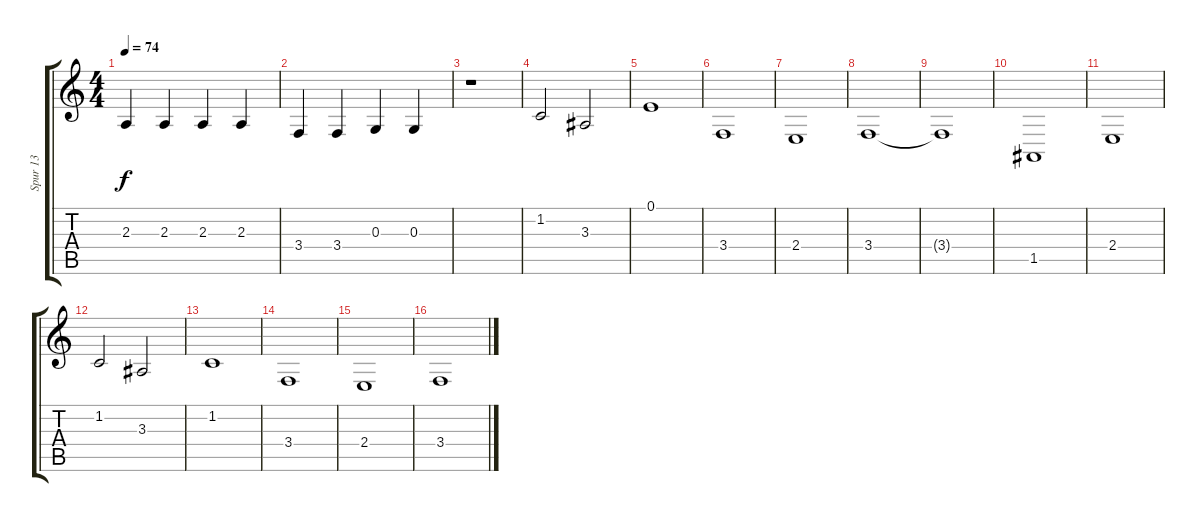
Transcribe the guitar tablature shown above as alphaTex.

\track ("Spur 13" "Spur 13") {instrument cello}
\staff {score tabs}
\tuning (E4 B3 G3 D3 A2 E2) {hide}
\ts (4 4)
\tempo 74
\clef g2
\ks c
2.3.4{dy f} 2.3.4 2.3.4 2.3.4 |
3.4.4 3.4.4 0.3.4 0.3.4 |
r.1 |
1.2.2 3.3.2 |
0.1.1 |
3.4.1 |
2.4.1 |
3.4.1 |
3.4{t}.1 |
1.5.1 |
2.4.1 |
1.2.2 3.3.2 |
1.2.1 |
3.4.1 |
2.4.1 |
3.4.1
